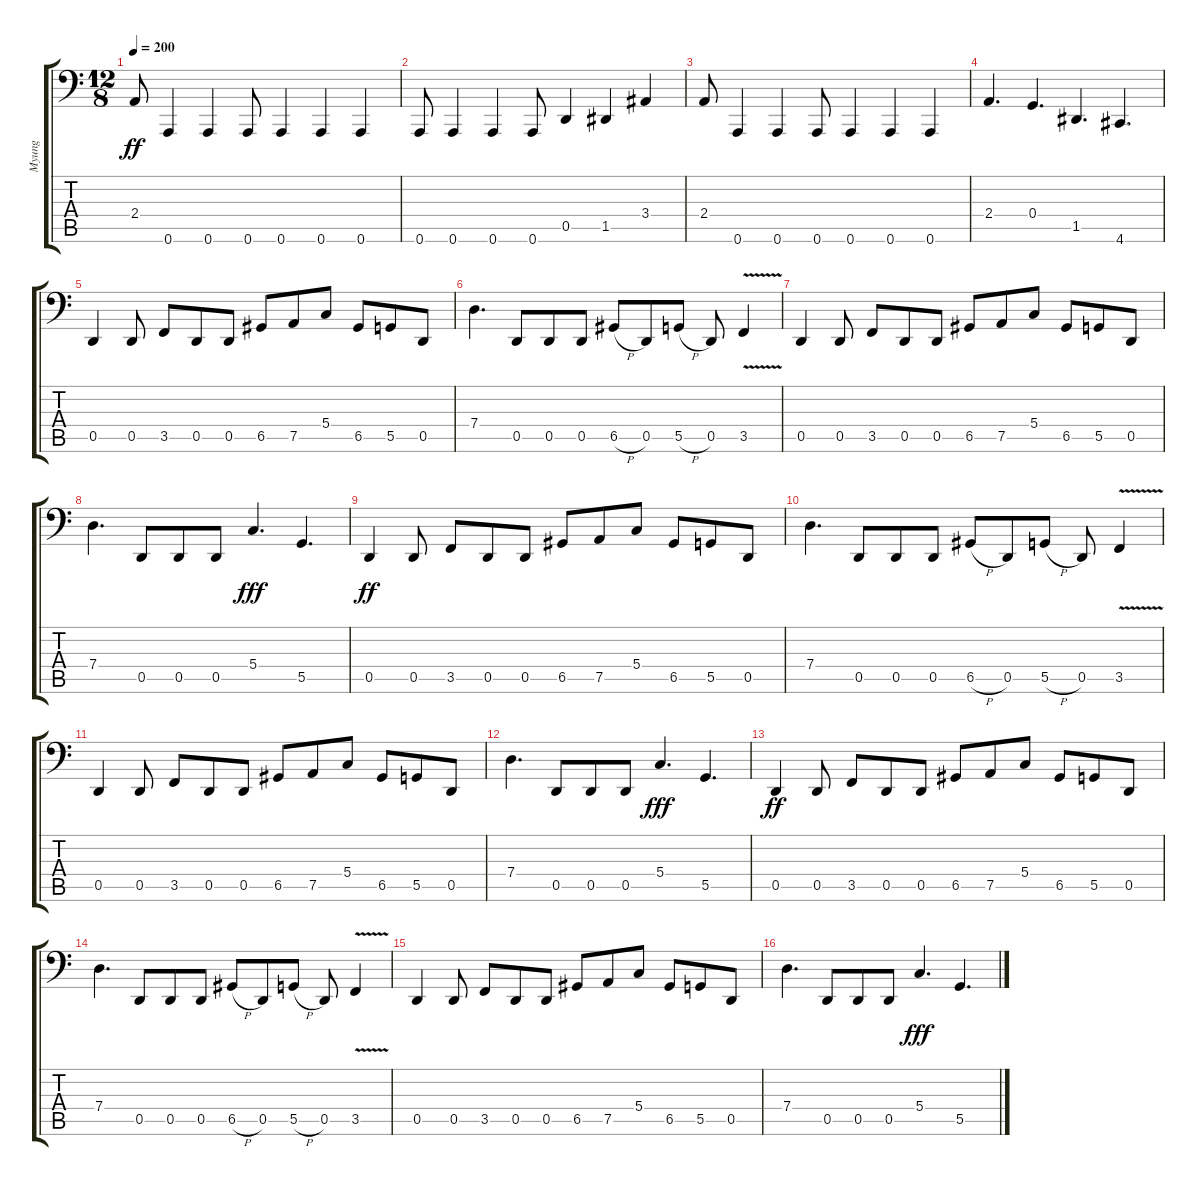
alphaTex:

\track ("Myung" "Myung") {instrument electricbassfinger}
\staff {score tabs}
\tuning (Bb2 F2 C2 G1 D1 A0) {hide}
\ts (12 8)
\tempo 200
\clef f4
\ks c
2.4.8{dy ff} 0.6.4 0.6.4 0.6.8 0.6.4 0.6.4 0.6.4 |
0.6.8 0.6.4 0.6.4 0.6.8 0.5.4 1.5.4 3.4.4 |
2.4.8 0.6.4 0.6.4 0.6.8 0.6.4 0.6.4 0.6.4 |
2.4.4{d} 0.4.4{d} 1.5.4{d} 4.6.4{d} |
0.5.4 0.5.8 3.5.8 0.5.8 0.5.8 6.5.8 7.5.8 5.4.8 6.5.8 5.5.8 0.5.8 |
7.4.4{d} 0.5.8 0.5.8 0.5.8 6.5{h}.8 0.5.8 5.5{h}.8 0.5.8 3.5{v}.4 |
0.5.4 0.5.8 3.5.8 0.5.8 0.5.8 6.5.8 7.5.8 5.4.8 6.5.8 5.5.8 0.5.8 |
7.4.4{d} 0.5.8 0.5.8 0.5.8 5.4.4{d dy fff} 5.5.4{d} |
0.5.4{dy ff} 0.5.8 3.5.8 0.5.8 0.5.8 6.5.8 7.5.8 5.4.8 6.5.8 5.5.8 0.5.8 |
7.4.4{d} 0.5.8 0.5.8 0.5.8 6.5{h}.8 0.5.8 5.5{h}.8 0.5.8 3.5{v}.4 |
0.5.4 0.5.8 3.5.8 0.5.8 0.5.8 6.5.8 7.5.8 5.4.8 6.5.8 5.5.8 0.5.8 |
7.4.4{d} 0.5.8 0.5.8 0.5.8 5.4.4{d dy fff} 5.5.4{d} |
0.5.4{dy ff} 0.5.8 3.5.8 0.5.8 0.5.8 6.5.8 7.5.8 5.4.8 6.5.8 5.5.8 0.5.8 |
7.4.4{d} 0.5.8 0.5.8 0.5.8 6.5{h}.8 0.5.8 5.5{h}.8 0.5.8 3.5{v}.4 |
0.5.4 0.5.8 3.5.8 0.5.8 0.5.8 6.5.8 7.5.8 5.4.8 6.5.8 5.5.8 0.5.8 |
7.4.4{d} 0.5.8 0.5.8 0.5.8 5.4.4{d dy fff} 5.5.4{d}
